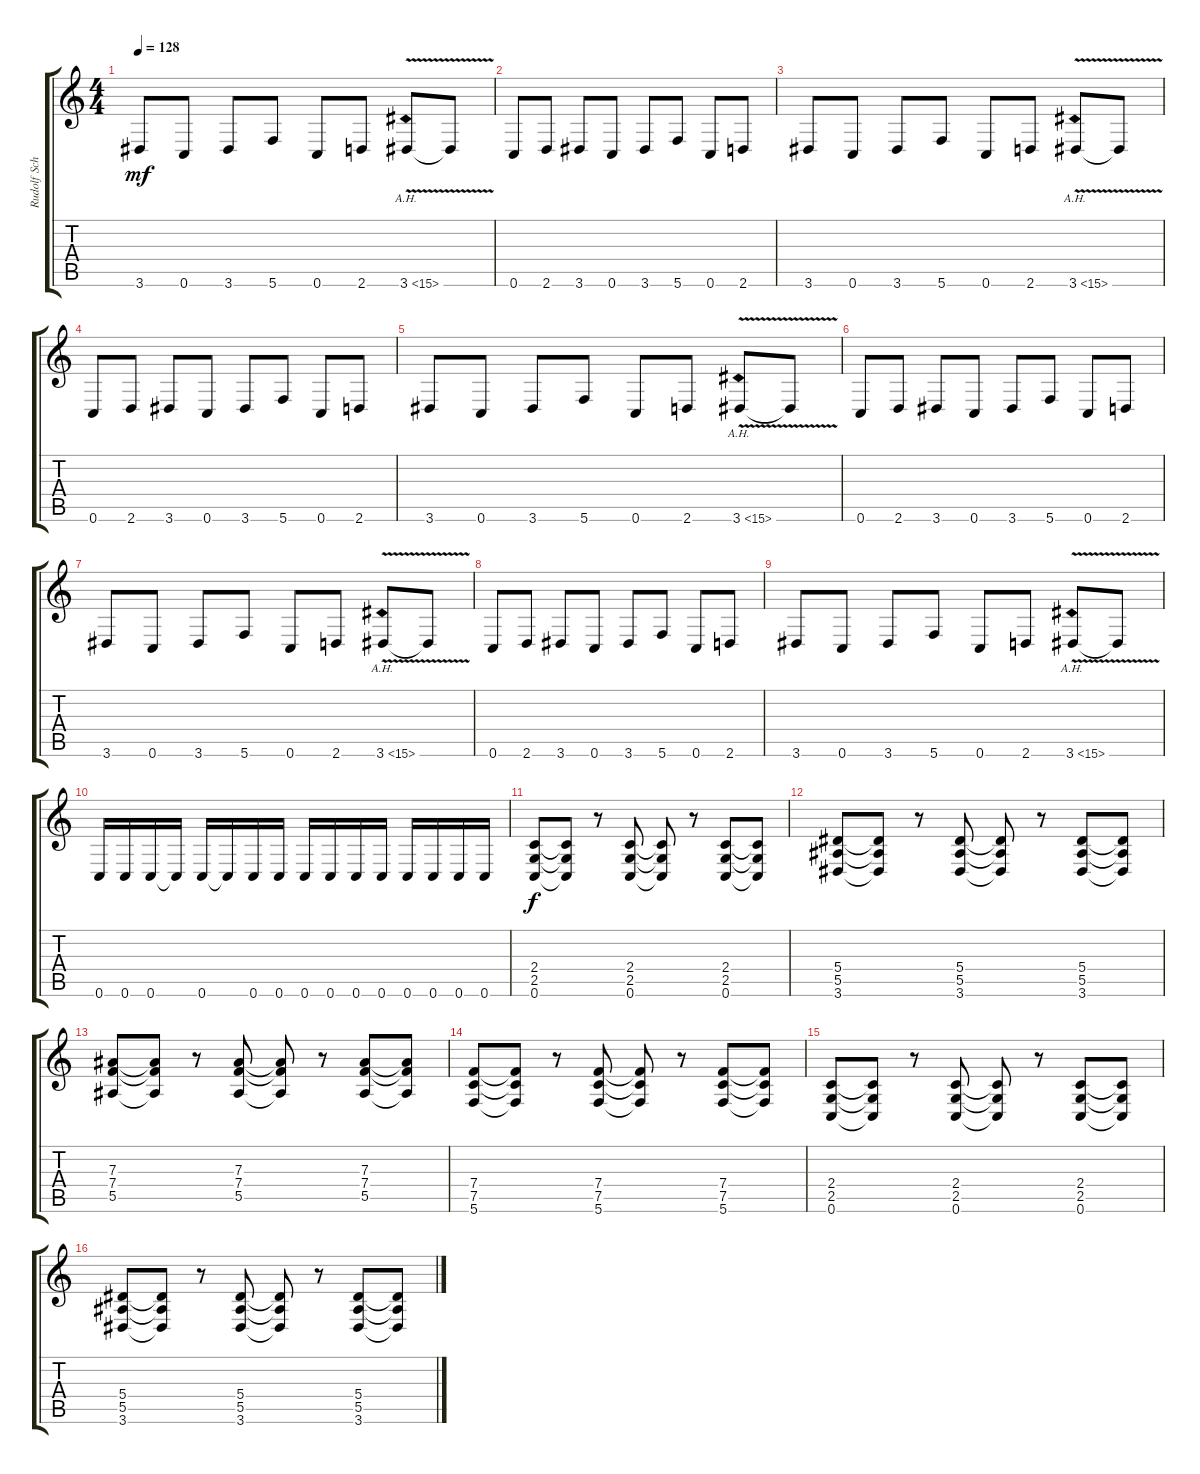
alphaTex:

\track ("Rudolf Schenker" "Rudolf Sch") {instrument distortionguitar}
\staff {score tabs}
\tuning (C4 G3 Eb3 Bb2 F2 C2) {hide}
\ts (4 4)
\tempo 128
\clef g2
\ks c
3.6.8{dy mf} 0.6.8 3.6.8 5.6.8 0.6.8 2.6.8 3.6{ah 12 v}.8 3.6{t}.8 |
0.6.8 2.6.8 3.6.8 0.6.8 3.6.8 5.6.8 0.6.8 2.6.8 |
3.6.8 0.6.8 3.6.8 5.6.8 0.6.8 2.6.8 3.6{ah 12 v}.8 3.6{t}.8 |
0.6.8 2.6.8 3.6.8 0.6.8 3.6.8 5.6.8 0.6.8 2.6.8 |
3.6.8 0.6.8 3.6.8 5.6.8 0.6.8 2.6.8 3.6{ah 12 v}.8 3.6{t}.8 |
0.6.8 2.6.8 3.6.8 0.6.8 3.6.8 5.6.8 0.6.8 2.6.8 |
3.6.8 0.6.8 3.6.8 5.6.8 0.6.8 2.6.8 3.6{ah 12 v}.8 3.6{t}.8 |
0.6.8 2.6.8 3.6.8 0.6.8 3.6.8 5.6.8 0.6.8 2.6.8 |
3.6.8 0.6.8 3.6.8 5.6.8 0.6.8 2.6.8 3.6{ah 12 v}.8 3.6{t}.8 |
0.6.16 0.6.16 0.6.16 0.6{t}.16 0.6.16 0.6{t}.16 0.6.16 0.6.16 0.6.16 0.6.16 0.6.16 0.6.16 0.6.16 0.6.16 0.6.16 0.6.16 |
(2.4 2.5 0.6).8{dy f} (2.4{t} 2.5{t} 0.6{t}).8 r.8 (2.4 2.5 0.6).8 (2.4{t} 2.5{t} 0.6{t}).8 r.8 (2.4 2.5 0.6).8 (2.4{t} 2.5{t} 0.6{t}).8 |
(5.4 5.5 3.6).8 (5.4{t} 5.5{t} 3.6{t}).8 r.8 (5.4 5.5 3.6).8 (5.4{t} 5.5{t} 3.6{t}).8 r.8 (5.4 5.5 3.6).8 (5.4{t} 5.5{t} 3.6{t}).8 |
(7.3 7.4 5.5).8 (7.3{t} 7.4{t} 5.5{t}).8 r.8 (7.3 7.4 5.5).8 (7.3{t} 7.4{t} 5.5{t}).8 r.8 (7.3 7.4 5.5).8 (7.3{t} 7.4{t} 5.5{t}).8 |
(7.4 7.5 5.6).8 (7.4{t} 7.5{t} 5.6{t}).8 r.8 (7.4 7.5 5.6).8 (7.4{t} 7.5{t} 5.6{t}).8 r.8 (7.4 7.5 5.6).8 (7.4{t} 7.5{t} 5.6{t}).8 |
(2.4 2.5 0.6).8 (2.4{t} 2.5{t} 0.6{t}).8 r.8 (2.4 2.5 0.6).8 (2.4{t} 2.5{t} 0.6{t}).8 r.8 (2.4 2.5 0.6).8 (2.4{t} 2.5{t} 0.6{t}).8 |
(5.4 5.5 3.6).8 (5.4{t} 5.5{t} 3.6{t}).8 r.8 (5.4 5.5 3.6).8 (5.4{t} 5.5{t} 3.6{t}).8 r.8 (5.4 5.5 3.6).8 (5.4{t} 5.5{t} 3.6{t}).8
